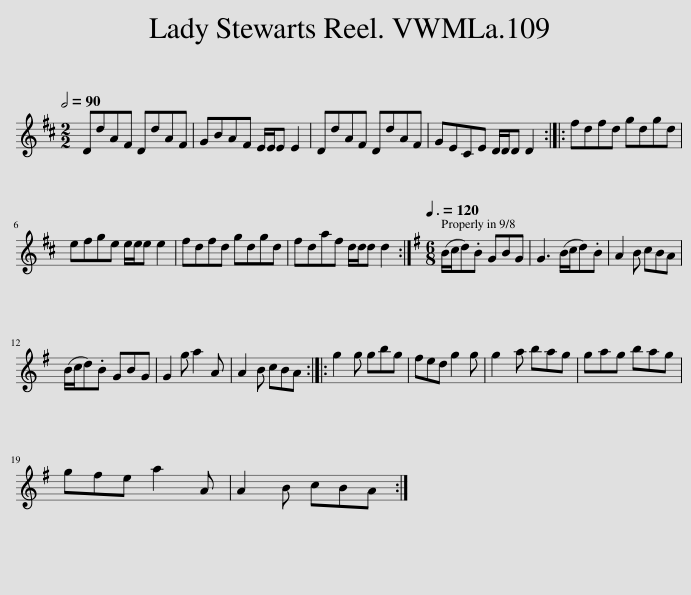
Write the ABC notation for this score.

X:1
L:1/8
Q:1/2=90
M:2/2
I:linebreak $
K:D
V:1 treble
V:1
 DdAF DdAF | GBAF E/E/E E2 | DdAF DdAF | GECE D/D/D D2 :: fdfd gdgd |$ %5
 efge e/e/e e2 | fdfd gdgd | fdaf d/d/d d2 :|[K:G][M:6/8][Q:3/8=120] (B/c/d).B GBG | G3 (B/c/d).B | %10
 A2 B cBA |$ (B/c/d).B GBG | G2 g a2 A | A2 B cBA :: g2 g gbg | %15
 fed g2 g | g2 a bag | gag bag |$ gfe a2 A | A2 B cBA :| %20
